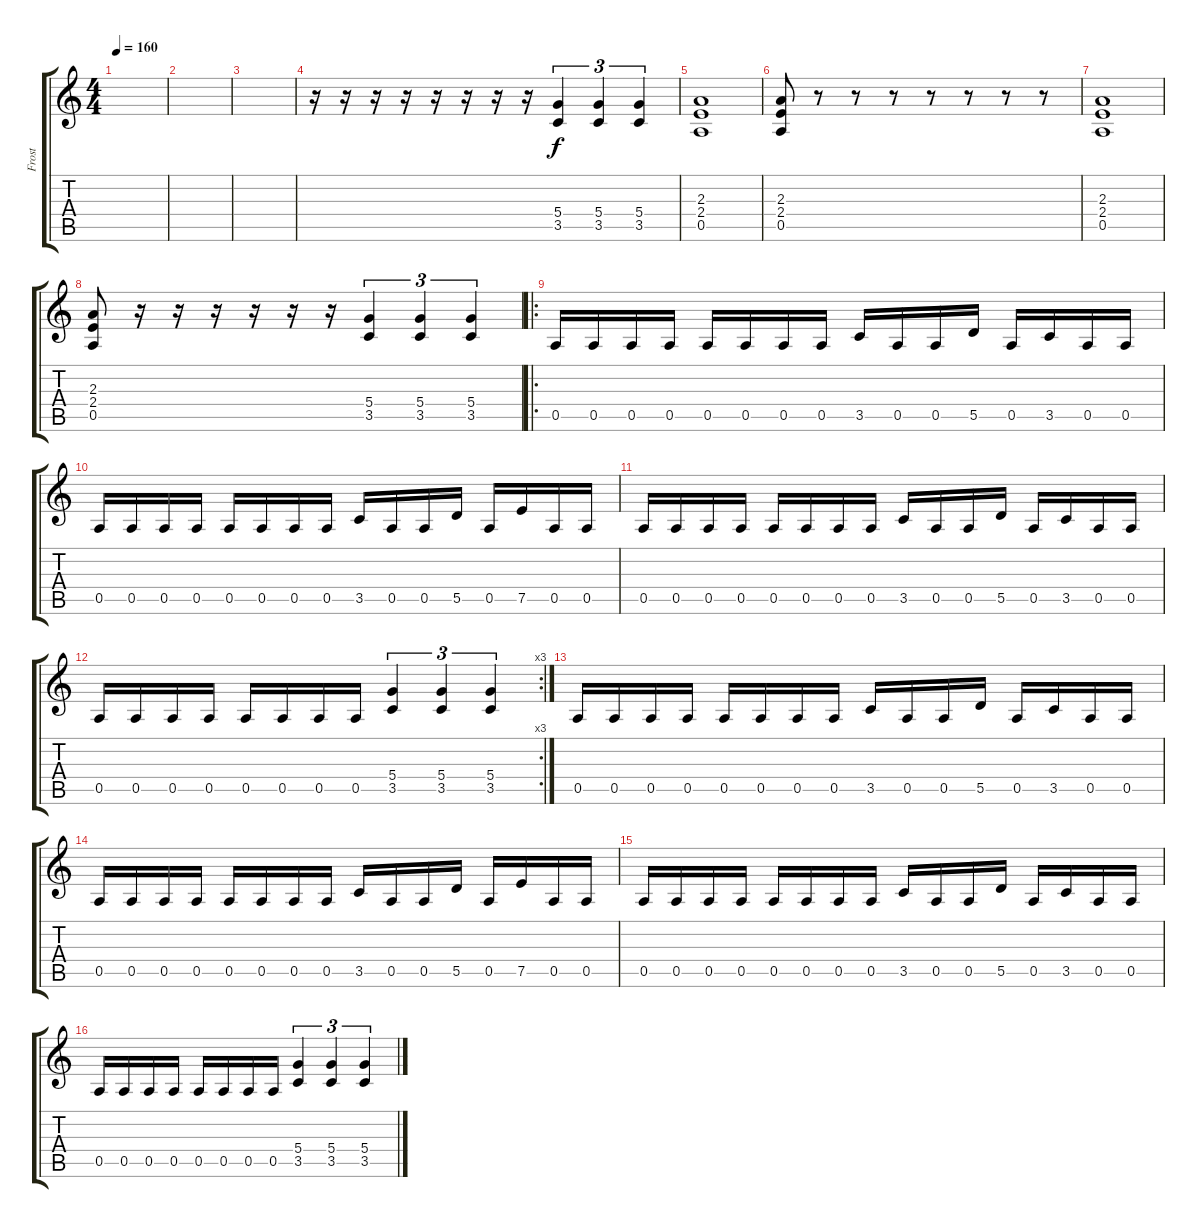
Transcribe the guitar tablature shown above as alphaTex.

\track ("Frost" "Frost") {instrument overdrivenguitar}
\staff {score tabs}
\tuning (E4 B3 G3 D3 A2 E2) {hide}
\ts (4 4)
\tempo 160
\clef g2
\ks c
|
|
|
r.16 r.16 r.16 r.16 r.16 r.16 r.16 r.16 (5.4 3.5).4{tu (3 2)} (5.4 3.5).4{tu (3 2)} (5.4 3.5).4{tu (3 2)} |
(2.3 2.4 0.5).1 |
(2.3 2.4 0.5).8 r.8 r.8 r.8 r.8 r.8 r.8 r.8 |
(2.3 2.4 0.5).1 |
(2.3 2.4 0.5).8 r.16 r.16 r.16 r.16 r.16 r.16 (5.4 3.5).4{tu (3 2)} (5.4 3.5).4{tu (3 2)} (5.4 3.5).4{tu (3 2)} |
\ro
0.5.16 0.5.16 0.5.16 0.5.16 0.5.16 0.5.16 0.5.16 0.5.16 3.5.16 0.5.16 0.5.16 5.5.16 0.5.16 3.5.16 0.5.16 0.5.16 |
0.5.16 0.5.16 0.5.16 0.5.16 0.5.16 0.5.16 0.5.16 0.5.16 3.5.16 0.5.16 0.5.16 5.5.16 0.5.16 7.5.16 0.5.16 0.5.16 |
0.5.16 0.5.16 0.5.16 0.5.16 0.5.16 0.5.16 0.5.16 0.5.16 3.5.16 0.5.16 0.5.16 5.5.16 0.5.16 3.5.16 0.5.16 0.5.16 |
\rc 3
0.5.16 0.5.16 0.5.16 0.5.16 0.5.16 0.5.16 0.5.16 0.5.16 (5.4 3.5).4{tu (3 2)} (5.4 3.5).4{tu (3 2)} (5.4 3.5).4{tu (3 2)} |
0.5.16 0.5.16 0.5.16 0.5.16 0.5.16 0.5.16 0.5.16 0.5.16 3.5.16 0.5.16 0.5.16 5.5.16 0.5.16 3.5.16 0.5.16 0.5.16 |
0.5.16 0.5.16 0.5.16 0.5.16 0.5.16 0.5.16 0.5.16 0.5.16 3.5.16 0.5.16 0.5.16 5.5.16 0.5.16 7.5.16 0.5.16 0.5.16 |
0.5.16 0.5.16 0.5.16 0.5.16 0.5.16 0.5.16 0.5.16 0.5.16 3.5.16 0.5.16 0.5.16 5.5.16 0.5.16 3.5.16 0.5.16 0.5.16 |
0.5.16 0.5.16 0.5.16 0.5.16 0.5.16 0.5.16 0.5.16 0.5.16 (5.4 3.5).4{tu (3 2)} (5.4 3.5).4{tu (3 2)} (5.4 3.5).4{tu (3 2)}
